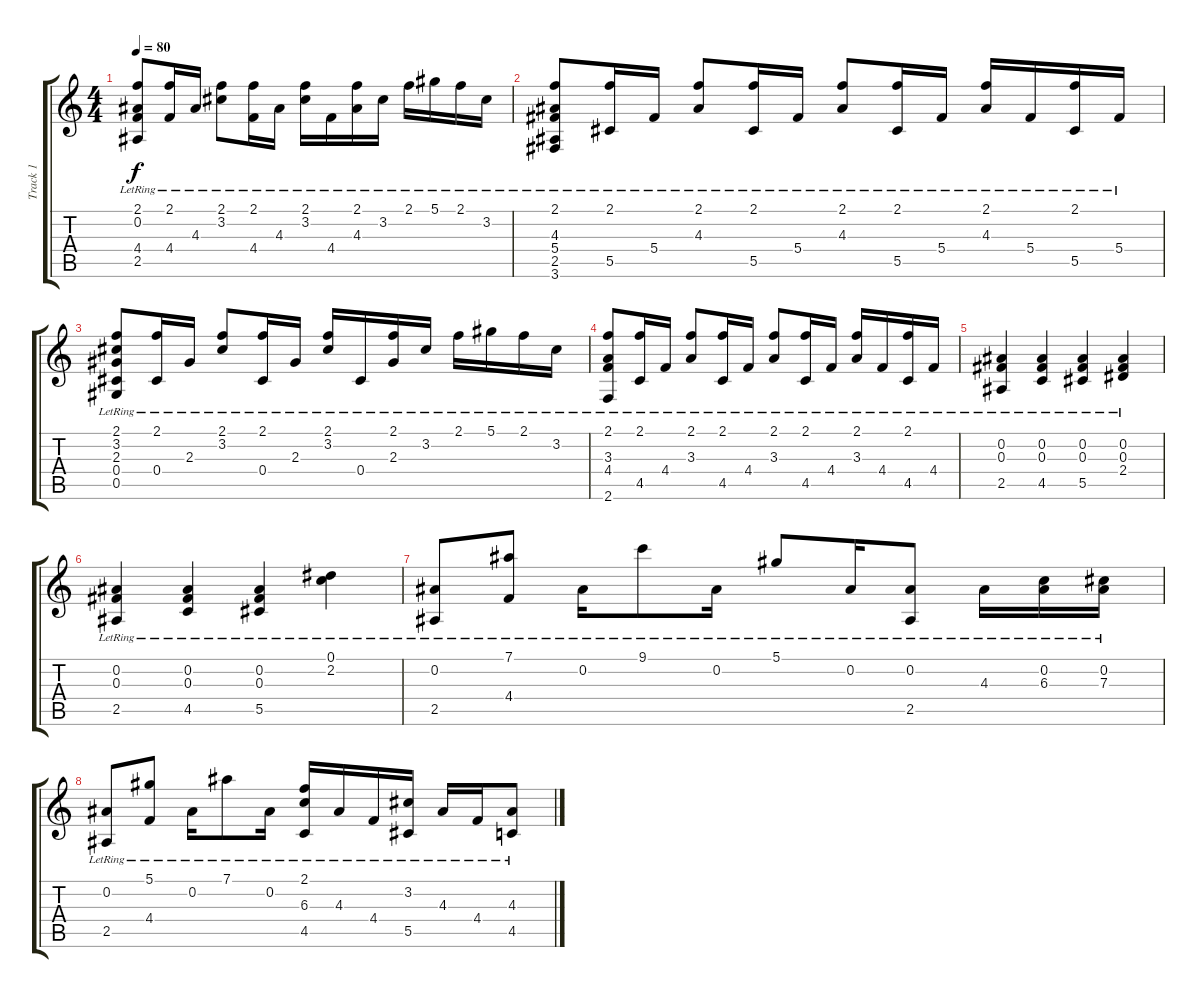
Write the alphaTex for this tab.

\track ("Track 1" "Track 1") {instrument acousticguitarsteel}
\staff {score tabs}
\tuning (Eb4 Bb3 Gb3 Db3 Ab2 Eb2) {hide}
\ts (4 4)
\tempo 80
\clef g2
\ks c
(2.1{lr} 0.2{lr} 4.4{lr} 2.5{lr}).8{dy f} (2.1{lr} 4.4{lr}).16 4.3{lr}.16 (2.1{lr} 3.2{lr}).8 (2.1{lr} 4.4{lr}).16 4.3{lr}.16 (2.1{lr} 3.2{lr}).16 4.4{lr}.16 (2.1{lr} 4.3{lr}).16 3.2{lr}.16 2.1{lr}.16 5.1{lr}.16 2.1{lr}.16 3.2{lr}.16 |
(2.1{lr} 4.3{lr} 5.4{lr} 2.5{lr} 3.6{lr}).8 (2.1{lr} 5.5{lr}).16 5.4{lr}.16 (2.1{lr} 4.3{lr}).8 (2.1{lr} 5.5{lr}).16 5.4{lr}.16 (2.1{lr} 4.3{lr}).8 (2.1{lr} 5.5{lr}).16 5.4{lr}.16 (2.1{lr} 4.3{lr}).16 5.4{lr}.16 (2.1{lr} 5.5{lr}).16 5.4{lr}.16 |
(2.1{lr} 3.2{lr} 2.3{lr} 0.4{lr} 0.5{lr}).8 (2.1{lr} 0.4{lr}).16 2.3{lr}.16 (2.1{lr} 3.2{lr}).8 (2.1{lr} 0.4{lr}).16 2.3{lr}.16 (2.1{lr} 3.2{lr}).16 0.4{lr}.16 (2.1{lr} 2.3{lr}).16 3.2{lr}.16 2.1{lr}.16 5.1{lr}.16 2.1{lr}.16 3.2{lr}.16 |
(2.1{lr} 3.3{lr} 4.4{lr} 2.6{lr}).8 (2.1{lr} 4.5{lr}).16 4.4{lr}.16 (2.1{lr} 3.3{lr}).8 (2.1{lr} 4.5{lr}).16 4.4{lr}.16 (2.1{lr} 3.3{lr}).8 (2.1{lr} 4.5{lr}).16 4.4{lr}.16 (2.1{lr} 3.3{lr}).16 4.4{lr}.16 (2.1{lr} 4.5{lr}).16 4.4{lr}.16 |
(0.2{lr} 0.3{lr} 2.5{lr}).4 (0.2{lr} 0.3{lr} 4.5{lr}).4 (0.2{lr} 0.3{lr} 5.5{lr}).4 (0.2{lr} 0.3{lr} 2.4{lr}).4 |
(0.2{lr} 0.3{lr} 2.5{lr}).4 (0.2{lr} 0.3{lr} 4.5{lr}).4 (0.2{lr} 0.3{lr} 5.5{lr}).4 (0.1{lr} 2.2{lr}).4 |
(0.2{lr} 2.5{lr}).8 (7.1{lr} 4.4{lr}).8 0.2{lr}.16 9.1{lr}.8 0.2{lr}.16 5.1{lr}.8 0.2{lr}.16 (0.2{lr} 2.5{lr}).8 4.3{lr}.16 (0.2{lr} 6.3{lr}).16 (0.2{lr} 7.3{lr}).16 |
(0.2{lr} 2.5{lr}).8 (5.1{lr} 4.4{lr}).8 0.2{lr}.16 7.1{lr}.8 0.2{lr}.16 (2.1{lr} 6.3{lr} 4.5{lr}).16 4.3{lr}.16 4.4{lr}.16 (3.2{lr} 5.5{lr}).16 4.3{lr}.16 4.4{lr}.16 (4.3{lr} 4.5{lr}).8
